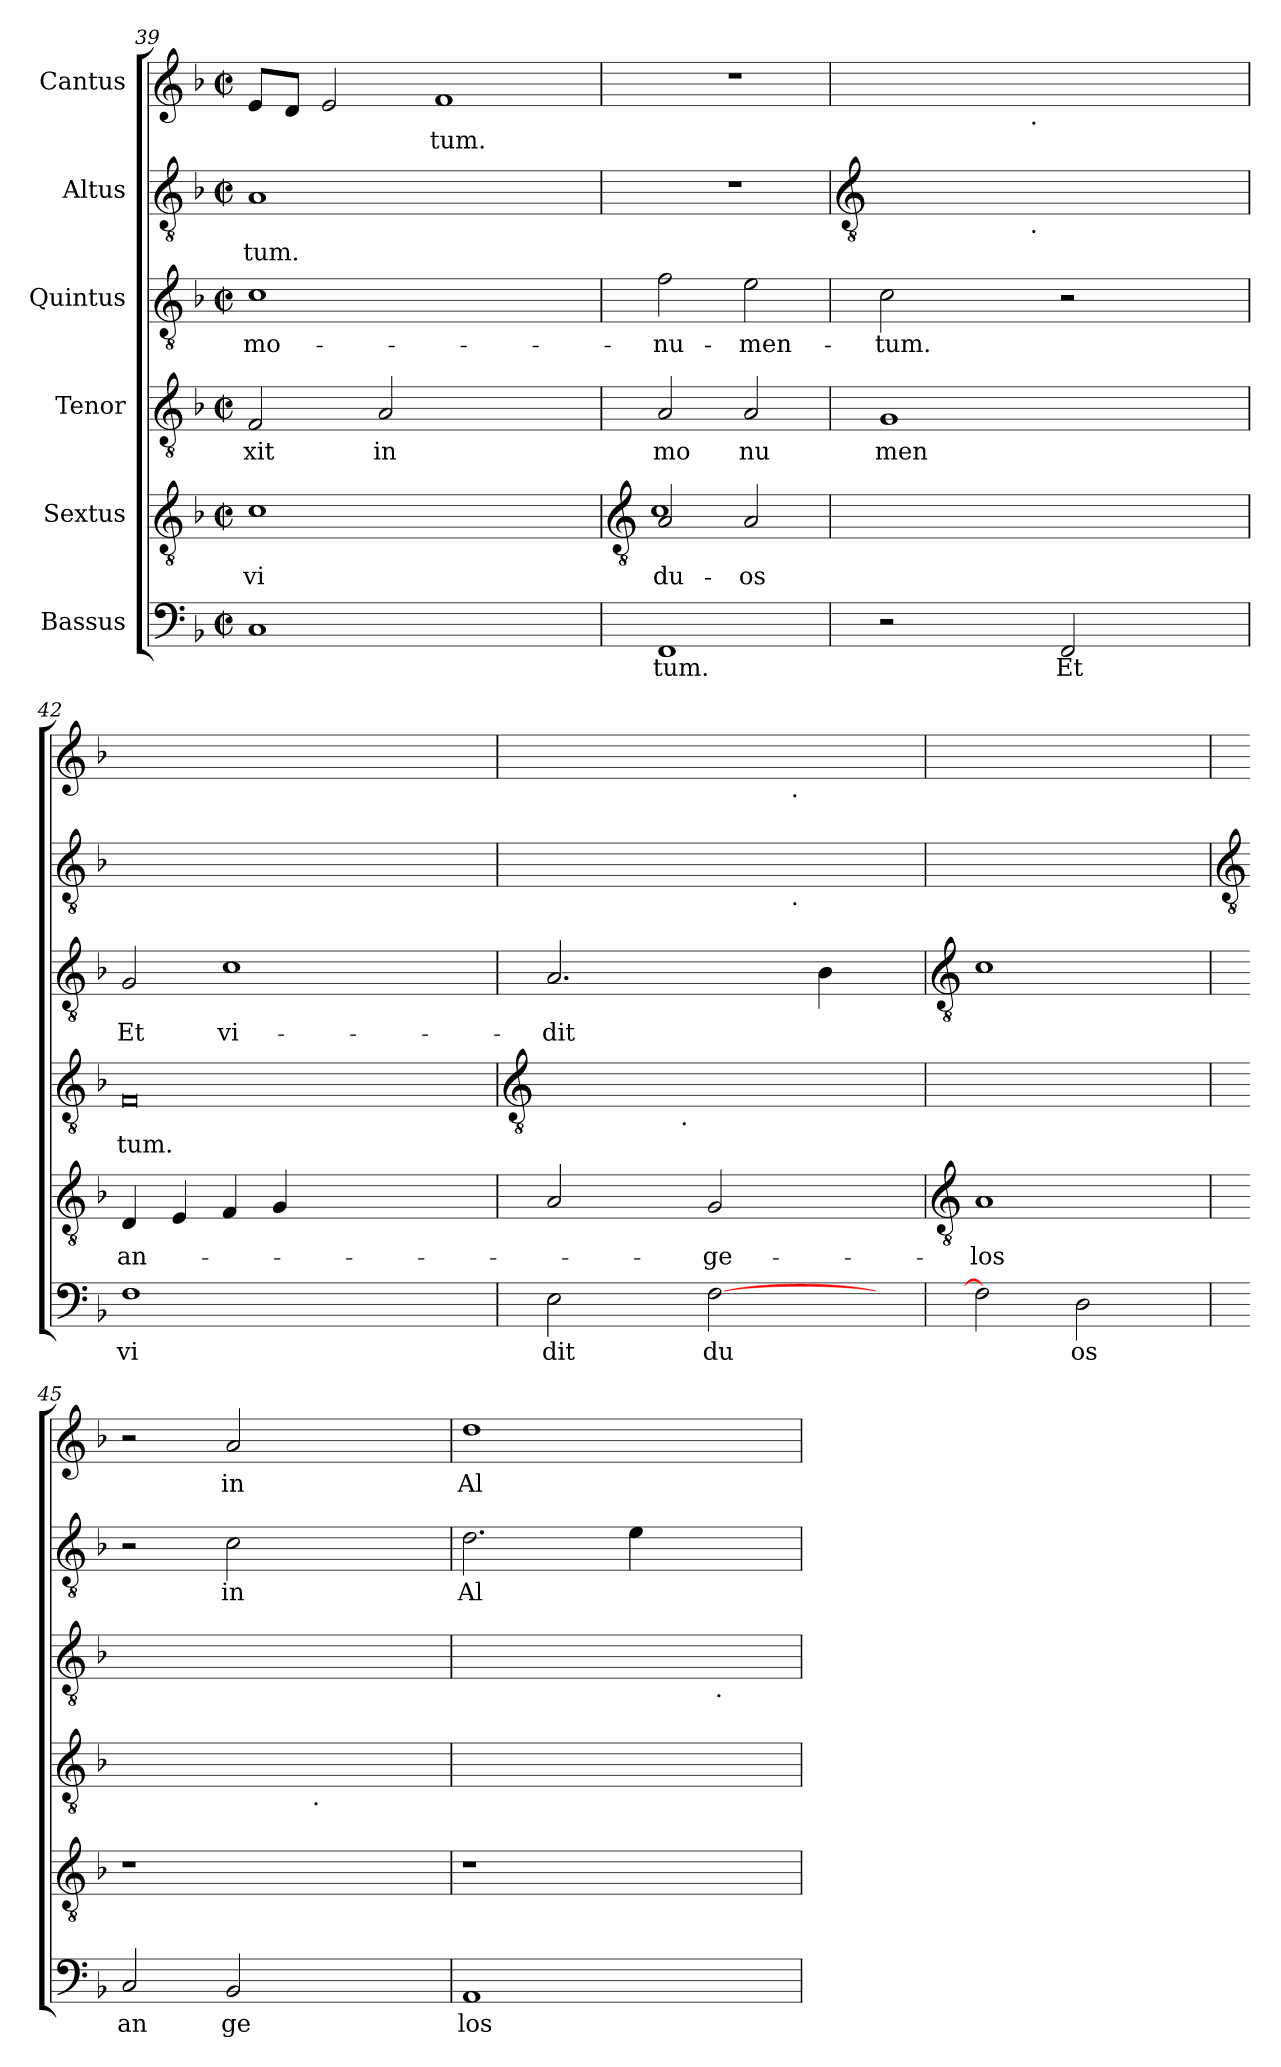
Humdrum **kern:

**kern	**text	**kern	**text	**kern	**text	**kern	**text	**kern	**text	**kern	**text
*part6	*part6	*part5	*part5	*part4	*part4	*part3	*part3	*part2	*part2	*part1	*part1
*staff6	*staff6	*staff5	*staff5	*staff4	*staff4	*staff3	*staff3	*staff2	*staff2	*staff1	*staff1
*I"Bassus	*	*I"Sextus	*	*I"Tenor	*	*I"Quintus	*	*I"Altus	*	*I"Cantus	*
*clefF4	*	*clefGv2	*	*clefGv2	*	*clefGv2	*	*clefGv2	*	*clefG2	*
*k[b-]	*	*k[b-]	*	*k[b-]	*	*k[b-]	*	*k[b-]	*	*k[b-]	*
*F:	*	*F:	*	*F:	*	*F:	*	*F:	*	*F:	*
*M2/2	*	*M2/2	*	*M2/2	*	*M2/2	*	*M2/2	*	*M2/2	*
*met(c|)	*	*met(c|)	*	*met(c|)	*	*met(c|)	*	*met(c|)	*	*met(c|)	*
=39	=39	=39	=39	=39	=39	=39	=39	=39	=39	=39	=39
!	!	!	!LO:LY:b	!	!LO:LY:b	!	!LO:LY:b	!	!LO:LY:b	!	!
1C	.	1c	vi	2F/	xit	1c	mo-	1A	-tum.	8e/L	.
.	.	.	.	.	.	.	.	.	.	8d/J	.
.	.	.	.	.	.	.	.	.	.	2e/	.
!	!	!	!	!	!LO:LY:b	!	!	!	!	!	!
.	.	.	.	2A/	in	.	.	.	.	.	.
!	!	!	!	!	!	!	!	!	!	!	!LO:LY:b
.	.	.	.	.	.	.	.	.	.	1f	tum.
2.ryy	.	2.ryy	.	2.ryy	.	2.ryy	.	2.ryy	.	.	.
!!LO:LB:g=z
=40	=40	=40	=40	=40	=40	=40	=40	=40	=40	=40	=40
*	*	*clefGv2	*	*	*	*	*	*	*	*	*
!	!LO:LY:b	!	!LO:LY:b	!	!	!	!	!	!	!	!
*	*	*^	*	*	*	*	*	*	*	*	*
!	!	!	!	!LO:LY:b	!	!LO:LY:b	!	!LO:LY:b	!	!	!	!
1FF	-tum.	2A/	1c\	du-	2A/	mo	2f\	-nu-	1r	.	1r	.
!	!	!	!	!LO:LY:b	!	!LO:LY:b	!	!LO:LY:b	!	!	!	!
.	.	2A/	.	os	2A/	nu	2e\	-men-	.	.	.	.
!!LO:LB:g=z
=41	=41	=41	=41	=41	=41	=41	=41	=41	=41	=41	=41	=41
*	*	*	*	*	*	*	*	*	*clefGv2	*	*	*
!	!	!	!	!	!	!LO:LY:b	!	!LO:LY:b	!	!	!	!
2r	.	4ryy	4ryy	.	1G	men	2c\	-tum.	4ryy	.	4ryy	.
.	.	4ryy	4ryy	.	.	.	.	.	32ryy	.	32ryy	.
.	.	.	.	.	.	.	.	.	32ryy	.	32ryy	.
.	.	.	.	.	.	.	.	.	32ryy	.	32ryy	.
.	.	.	.	.	.	.	.	.	32ryy	.	32ryy	.
.	.	.	.	.	.	.	.	.	32ryy	.	32ryy	.
.	.	.	.	.	.	.	.	.	32ryy	.	32ryy	.
!	!	!	!	!	!	!	!	!	!	!	!LO:TX:b:t=.	!
!	!	!	!	!	!	!	!	!	!LO:TX:b:t=.	!	!	!
.	.	.	.	.	.	.	.	.	32ryy	.	32ryy	.
.	.	.	.	.	.	.	.	.	4ryy	.	4ryy	.
!	!LO:LY:b	!	!	!	!	!	!	!	!	!	!	!
2FF/	Et	4ryy	4ryy	.	.	.	2r	.	.	.	.	.
.	.	.	.	.	.	.	.	.	4ryy	.	4ryy	.
.	.	4ryy	4ryy	.	.	.	.	.	.	.	.	.
.	.	.	.	.	.	.	.	.	4ryy	.	4ryy	.
8..ryy	.	8..ryy	8..ryy	.	8..ryy	.	8..ryy	.	.	.	.	.
!!LO:LB:g=z
=42	=42	=42	=42	=42	=42	=42	=42	=42	=42	=42	=42	=42
!	!LO:LY:b	!	!	!LO:LY:b	!	!LO:LY:b	!	!LO:LY:b	!	!	!	!
1F	vi	4D/	4ryy	-an-	0F	tum.	2G/	Et	4ryy	.	4ryy	.
.	.	4E/	4ryy	.	.	.	.	.	4ryy	.	4ryy	.
!	!	!	!	!	!	!	!	!LO:LY:b	!	!	!	!
.	.	4F/	4ryy	.	.	.	1c	vi-	4ryy	.	4ryy	.
.	.	4G/	4ryy	.	.	.	.	.	32ryy	.	32ryy	.
.	.	.	.	.	.	.	.	.	4ryy	.	4ryy	.
1ryy	.	1ryy	1ryy	.	.	.	.	.	.	.	.	.
.	.	.	.	.	.	.	.	.	32%31ryy	.	32%31ryy	.
.	.	.	.	.	.	.	2ryy	.	.	.	.	.
!!LO:LB:g=z
=43	=43	=43	=43	=43	=43	=43	=43	=43	=43	=43	=43	=43
*	*	*	*	*	*clefGv2	*	*	*	*	*	*	*
!	!LO:LY:b	!	!	!	!	!	!	!LO:LY:b	!	!	!	!
2E\	dit	2A/	4ryy	.	4ryy	.	2.A/	-dit	4ryy	.	4ryy	.
.	.	.	4ryy	.	32ryy	.	.	.	4ryy	.	4ryy	.
.	.	.	.	.	32ryy	.	.	.	.	.	.	.
.	.	.	.	.	32ryy	.	.	.	.	.	.	.
.	.	.	.	.	32ryy	.	.	.	.	.	.	.
.	.	.	.	.	32ryy	.	.	.	.	.	.	.
.	.	.	.	.	32ryy	.	.	.	.	.	.	.
!	!	!	!	!	!LO:TX:b:t=.	!	!	!	!	!	!	!
.	.	.	.	.	32ryy	.	.	.	.	.	.	.
.	.	.	.	.	4ryy	.	.	.	.	.	.	.
!	!LO:LY:b	!	!	!LO:LY:b	!	!	!	!	!	!	!	!
[2F\	du	2G/	4ryy	-ge-	.	.	.	.	32ryy	.	32ryy	.
.	.	.	.	.	.	.	.	.	32ryy	.	32ryy	.
.	.	.	.	.	.	.	.	.	32ryy	.	32ryy	.
.	.	.	.	.	.	.	.	.	32ryy	.	32ryy	.
.	.	.	.	.	.	.	.	.	32ryy	.	32ryy	.
.	.	.	.	.	.	.	.	.	32ryy	.	32ryy	.
!	!	!	!	!	!	!	!	!	!	!	!LO:TX:b:t=.	!
!	!	!	!	!	!	!	!	!	!LO:TX:b:t=.	!	!	!
.	.	.	.	.	.	.	.	.	32ryy	.	32ryy	.
.	.	.	.	.	4ryy	.	.	.	4ryy	.	4ryy	.
.	.	.	4ryy	.	.	.	4B-\	.	.	.	.	.
.	.	.	.	.	4ryy	.	.	.	4ryy	.	4ryy	.
8..ryy	.	8..ryy	8..ryy	.	.	.	8..ryy	.	.	.	.	.
!!LO:LB:g=z
=44	=44	=44	=44	=44	=44	=44	=44	=44	=44	=44	=44	=44
*	*	*clefGv2	*	*	*	*	*clefGv2	*	*	*	*	*
!	!	!	!	!LO:LY:b	!	!	!	!	!	!	!	!
2F\]	.	1A/	4ryy	-los	4ryy	.	1c	.	4ryy	.	4ryy	.
.	.	.	4ryy	.	4ryy	.	.	.	4ryy	.	4ryy	.
!	!LO:LY:b	!	!	!	!	!	!	!	!	!	!	!
2D\	os	.	4ryy	.	4ryy	.	.	.	32ryy	.	32ryy	.
.	.	.	.	.	.	.	.	.	2ryy	.	2ryy	.
.	.	.	4ryy	.	32ryy	.	.	.	.	.	.	.
.	.	.	.	.	4ryy	.	.	.	.	.	.	.
32ryy	.	32ryy	32ryy	.	.	.	32ryy	.	.	.	.	.
!!LO:LB:g=z
=45	=45	=45	=45	=45	=45	=45	=45	=45	=45	=45	=45	=45
*	*	*	*	*	*	*	*	*	*clefGv2	*	*	*
!	!LO:LY:b	!	!	!	!	!	!	!	!	!	!	!
2C/	an	1r	4ryy	.	4ryy	.	4ryy	.	2r	.	2r	.
.	.	.	4ryy	.	4ryy	.	4ryy	.	.	.	.	.
!	!LO:LY:b	!	!	!	!	!	!	!	!	!LO:LY:b	!	!LO:LY:b
2BB-/	ge	.	4ryy	.	32ryy	.	4ryy	.	2c\	in	2a/	in
.	.	.	.	.	32ryy	.	.	.	.	.	.	.
.	.	.	.	.	32ryy	.	.	.	.	.	.	.
.	.	.	.	.	32ryy	.	.	.	.	.	.	.
.	.	.	.	.	32ryy	.	.	.	.	.	.	.
.	.	.	.	.	32ryy	.	.	.	.	.	.	.
!	!	!	!	!	!LO:TX:b:t=.	!	!	!	!	!	!	!
.	.	.	.	.	32ryy	.	.	.	.	.	.	.
.	.	.	.	.	4ryy	.	.	.	.	.	.	.
.	.	.	4ryy	.	.	.	4ryy	.	.	.	.	.
.	.	.	.	.	4ryy	.	.	.	.	.	.	.
8..ryy	.	8..ryy	8..ryy	.	.	.	8..ryy	.	8..ryy	.	8..ryy	.
!!LO:LB:g=z
=46	=46	=46	=46	=46	=46	=46	=46	=46	=46	=46	=46	=46
!	!LO:LY:b	!	!	!	!	!	!	!	!	!LO:LY:b	!	!LO:LY:b
1AA	los	1r	4ryy	.	4ryy	.	4ryy	.	2.d\	Al	1dd	Al
.	.	.	4ryy	.	4ryy	.	4ryy	.	.	.	.	.
.	.	.	4ryy	.	32ryy	.	4ryy	.	.	.	.	.
.	.	.	.	.	2ryy	.	.	.	.	.	.	.
.	.	.	4ryy	.	.	.	32ryy	.	4e\	.	.	.
.	.	.	.	.	.	.	32ryy	.	.	.	.	.
.	.	.	.	.	.	.	32ryy	.	.	.	.	.
.	.	.	.	.	.	.	32ryy	.	.	.	.	.
.	.	.	.	.	.	.	32ryy	.	.	.	.	.
.	.	.	.	.	.	.	32ryy	.	.	.	.	.
!	!	!	!	!	!	!	!LO:TX:b:t=.	!	!	!	!	!
.	.	.	.	.	.	.	32ryy	.	.	.	.	.
.	.	.	.	.	.	.	4ryy	.	.	.	.	.
8..ryy	.	8..ryy	8..ryy	.	.	.	.	.	8..ryy	.	8..ryy	.
.	.	.	.	.	8.ryy	.	.	.	.	.	.	.
*	*	*v	*v	*	*	*	*	*	*	*	*	*
=	=	=	=	=	=	=	=	=	=	=	=
*-	*-	*-	*-	*-	*-	*-	*-	*-	*-	*-	*-
